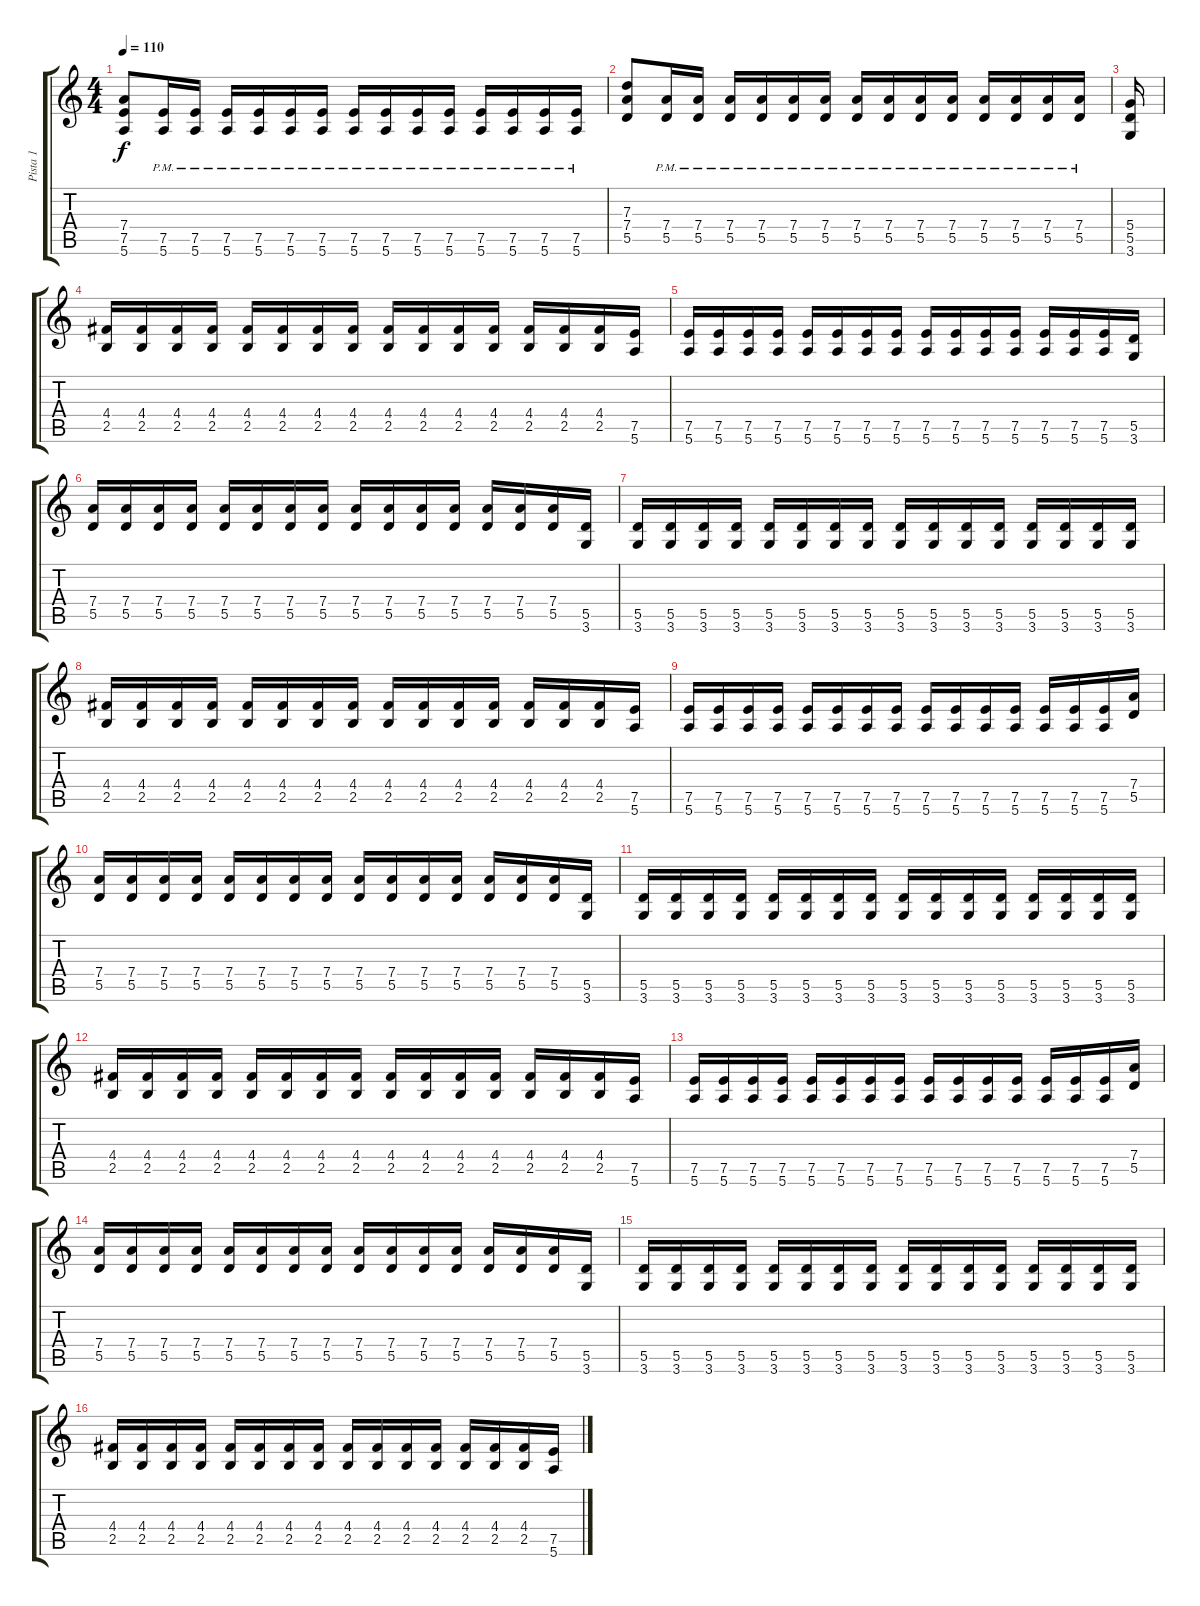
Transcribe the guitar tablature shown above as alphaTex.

\track ("Pista 1" "Pista 1") {instrument distortionguitar}
\staff {score tabs}
\tuning (E4 B3 G3 D3 A2 E2) {hide}
\ts (4 4)
\tempo 110
\clef g2
\ks c
(7.4 7.5 5.6).8{dy f} (7.5{pm} 5.6{pm}).16 (7.5{pm} 5.6{pm}).16 (7.5{pm} 5.6{pm}).16 (7.5{pm} 5.6{pm}).16 (7.5{pm} 5.6{pm}).16 (7.5{pm} 5.6{pm}).16 (7.5{pm} 5.6{pm}).16 (7.5{pm} 5.6{pm}).16 (7.5{pm} 5.6{pm}).16 (7.5{pm} 5.6{pm}).16 (7.5{pm} 5.6{pm}).16 (7.5{pm} 5.6{pm}).16 (7.5{pm} 5.6{pm}).16 (7.5{pm} 5.6{pm}).16 |
(7.3 7.4 5.5).8 (7.4{pm} 5.5{pm}).16 (7.4{pm} 5.5{pm}).16 (7.4{pm} 5.5{pm}).16 (7.4{pm} 5.5{pm}).16 (7.4{pm} 5.5{pm}).16 (7.4{pm} 5.5{pm}).16 (7.4{pm} 5.5{pm}).16 (7.4{pm} 5.5{pm}).16 (7.4{pm} 5.5{pm}).16 (7.4{pm} 5.5{pm}).16 (7.4{pm} 5.5{pm}).16 (7.4{pm} 5.5{pm}).16 (7.4{pm} 5.5{pm}).16 (7.4{pm} 5.5{pm}).16 |
(5.4 5.5 3.6).16 |
(4.4 2.5).16 (4.4 2.5).16 (4.4 2.5).16 (4.4 2.5).16 (4.4 2.5).16 (4.4 2.5).16 (4.4 2.5).16 (4.4 2.5).16 (4.4 2.5).16 (4.4 2.5).16 (4.4 2.5).16 (4.4 2.5).16 (4.4 2.5).16 (4.4 2.5).16 (4.4 2.5).16 (7.5 5.6).16 |
(7.5 5.6).16 (7.5 5.6).16 (7.5 5.6).16 (7.5 5.6).16 (7.5 5.6).16 (7.5 5.6).16 (7.5 5.6).16 (7.5 5.6).16 (7.5 5.6).16 (7.5 5.6).16 (7.5 5.6).16 (7.5 5.6).16 (7.5 5.6).16 (7.5 5.6).16 (7.5 5.6).16 (5.5 3.6).16 |
(7.4 5.5).16 (7.4 5.5).16 (7.4 5.5).16 (7.4 5.5).16 (7.4 5.5).16 (7.4 5.5).16 (7.4 5.5).16 (7.4 5.5).16 (7.4 5.5).16 (7.4 5.5).16 (7.4 5.5).16 (7.4 5.5).16 (7.4 5.5).16 (7.4 5.5).16 (7.4 5.5).16 (5.5 3.6).16 |
(5.5 3.6).16 (5.5 3.6).16 (5.5 3.6).16 (5.5 3.6).16 (5.5 3.6).16 (5.5 3.6).16 (5.5 3.6).16 (5.5 3.6).16 (5.5 3.6).16 (5.5 3.6).16 (5.5 3.6).16 (5.5 3.6).16 (5.5 3.6).16 (5.5 3.6).16 (5.5 3.6).16 (5.5 3.6).16 |
(4.4 2.5).16 (4.4 2.5).16 (4.4 2.5).16 (4.4 2.5).16 (4.4 2.5).16 (4.4 2.5).16 (4.4 2.5).16 (4.4 2.5).16 (4.4 2.5).16 (4.4 2.5).16 (4.4 2.5).16 (4.4 2.5).16 (4.4 2.5).16 (4.4 2.5).16 (4.4 2.5).16 (7.5 5.6).16 |
(7.5 5.6).16 (7.5 5.6).16 (7.5 5.6).16 (7.5 5.6).16 (7.5 5.6).16 (7.5 5.6).16 (7.5 5.6).16 (7.5 5.6).16 (7.5 5.6).16 (7.5 5.6).16 (7.5 5.6).16 (7.5 5.6).16 (7.5 5.6).16 (7.5 5.6).16 (7.5 5.6).16 (7.4 5.5).16 |
(7.4 5.5).16 (7.4 5.5).16 (7.4 5.5).16 (7.4 5.5).16 (7.4 5.5).16 (7.4 5.5).16 (7.4 5.5).16 (7.4 5.5).16 (7.4 5.5).16 (7.4 5.5).16 (7.4 5.5).16 (7.4 5.5).16 (7.4 5.5).16 (7.4 5.5).16 (7.4 5.5).16 (5.5 3.6).16 |
(5.5 3.6).16 (5.5 3.6).16 (5.5 3.6).16 (5.5 3.6).16 (5.5 3.6).16 (5.5 3.6).16 (5.5 3.6).16 (5.5 3.6).16 (5.5 3.6).16 (5.5 3.6).16 (5.5 3.6).16 (5.5 3.6).16 (5.5 3.6).16 (5.5 3.6).16 (5.5 3.6).16 (5.5 3.6).16 |
(4.4 2.5).16 (4.4 2.5).16 (4.4 2.5).16 (4.4 2.5).16 (4.4 2.5).16 (4.4 2.5).16 (4.4 2.5).16 (4.4 2.5).16 (4.4 2.5).16 (4.4 2.5).16 (4.4 2.5).16 (4.4 2.5).16 (4.4 2.5).16 (4.4 2.5).16 (4.4 2.5).16 (7.5 5.6).16 |
(7.5 5.6).16 (7.5 5.6).16 (7.5 5.6).16 (7.5 5.6).16 (7.5 5.6).16 (7.5 5.6).16 (7.5 5.6).16 (7.5 5.6).16 (7.5 5.6).16 (7.5 5.6).16 (7.5 5.6).16 (7.5 5.6).16 (7.5 5.6).16 (7.5 5.6).16 (7.5 5.6).16 (7.4 5.5).16 |
(7.4 5.5).16 (7.4 5.5).16 (7.4 5.5).16 (7.4 5.5).16 (7.4 5.5).16 (7.4 5.5).16 (7.4 5.5).16 (7.4 5.5).16 (7.4 5.5).16 (7.4 5.5).16 (7.4 5.5).16 (7.4 5.5).16 (7.4 5.5).16 (7.4 5.5).16 (7.4 5.5).16 (5.5 3.6).16 |
(5.5 3.6).16 (5.5 3.6).16 (5.5 3.6).16 (5.5 3.6).16 (5.5 3.6).16 (5.5 3.6).16 (5.5 3.6).16 (5.5 3.6).16 (5.5 3.6).16 (5.5 3.6).16 (5.5 3.6).16 (5.5 3.6).16 (5.5 3.6).16 (5.5 3.6).16 (5.5 3.6).16 (5.5 3.6).16 |
(4.4 2.5).16 (4.4 2.5).16 (4.4 2.5).16 (4.4 2.5).16 (4.4 2.5).16 (4.4 2.5).16 (4.4 2.5).16 (4.4 2.5).16 (4.4 2.5).16 (4.4 2.5).16 (4.4 2.5).16 (4.4 2.5).16 (4.4 2.5).16 (4.4 2.5).16 (4.4 2.5).16 (7.5 5.6).16
